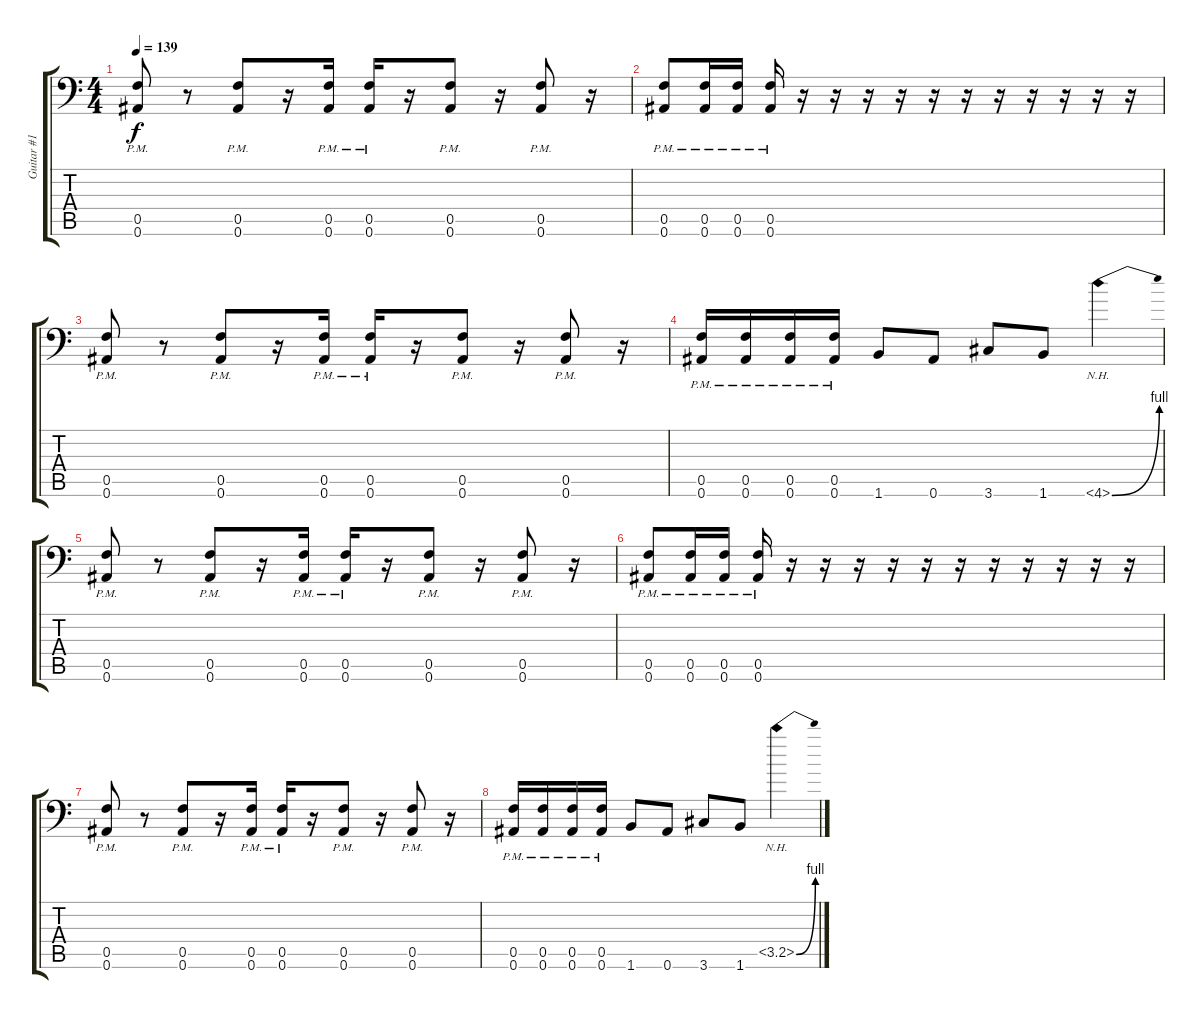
\track ("Guitar #1" "Guitar #1") {instrument distortionguitar}
\staff {score tabs}
\tuning (C4 G3 Eb3 Bb2 F2 Bb1) {hide}
\ts (4 4)
\tempo 139
\clef f4
\ks c
(0.5{pm} 0.6{pm}).8{dy f} r.8 (0.5{pm} 0.6{pm}).8 r.16 (0.5{pm} 0.6{pm}).16 (0.5{pm} 0.6{pm}).16 r.16 (0.5{pm} 0.6{pm}).8 r.16 (0.5{pm} 0.6{pm}).8 r.16 |
(0.5{pm} 0.6{pm}).8 (0.5{pm} 0.6{pm}).16 (0.5{pm} 0.6{pm}).16 (0.5{pm} 0.6{pm}).16 r.16 r.16 r.16 r.16 r.16 r.16 r.16 r.16 r.16 r.16 r.16 |
(0.5{pm} 0.6{pm}).8 r.8 (0.5{pm} 0.6{pm}).8 r.16 (0.5{pm} 0.6{pm}).16 (0.5{pm} 0.6{pm}).16 r.16 (0.5{pm} 0.6{pm}).8 r.16 (0.5{pm} 0.6{pm}).8 r.16 |
(0.5{pm} 0.6{pm}).16 (0.5{pm} 0.6{pm}).16 (0.5{pm} 0.6{pm}).16 (0.5{pm} 0.6{pm}).16 1.6.8 0.6.8 3.6.8 1.6.8 4.6{be (bend 0 0 60 4) nh}.4 |
(0.5{pm} 0.6{pm}).8 r.8 (0.5{pm} 0.6{pm}).8 r.16 (0.5{pm} 0.6{pm}).16 (0.5{pm} 0.6{pm}).16 r.16 (0.5{pm} 0.6{pm}).8 r.16 (0.5{pm} 0.6{pm}).8 r.16 |
(0.5{pm} 0.6{pm}).8 (0.5{pm} 0.6{pm}).16 (0.5{pm} 0.6{pm}).16 (0.5{pm} 0.6{pm}).16 r.16 r.16 r.16 r.16 r.16 r.16 r.16 r.16 r.16 r.16 r.16 |
(0.5{pm} 0.6{pm}).8 r.8 (0.5{pm} 0.6{pm}).8 r.16 (0.5{pm} 0.6{pm}).16 (0.5{pm} 0.6{pm}).16 r.16 (0.5{pm} 0.6{pm}).8 r.16 (0.5{pm} 0.6{pm}).8 r.16 |
(0.5{pm} 0.6{pm}).16 (0.5{pm} 0.6{pm}).16 (0.5{pm} 0.6{pm}).16 (0.5{pm} 0.6{pm}).16 1.6.8 0.6.8 3.6.8 1.6.8 3.5{be (bend 0 0 60 4) nh}.4
